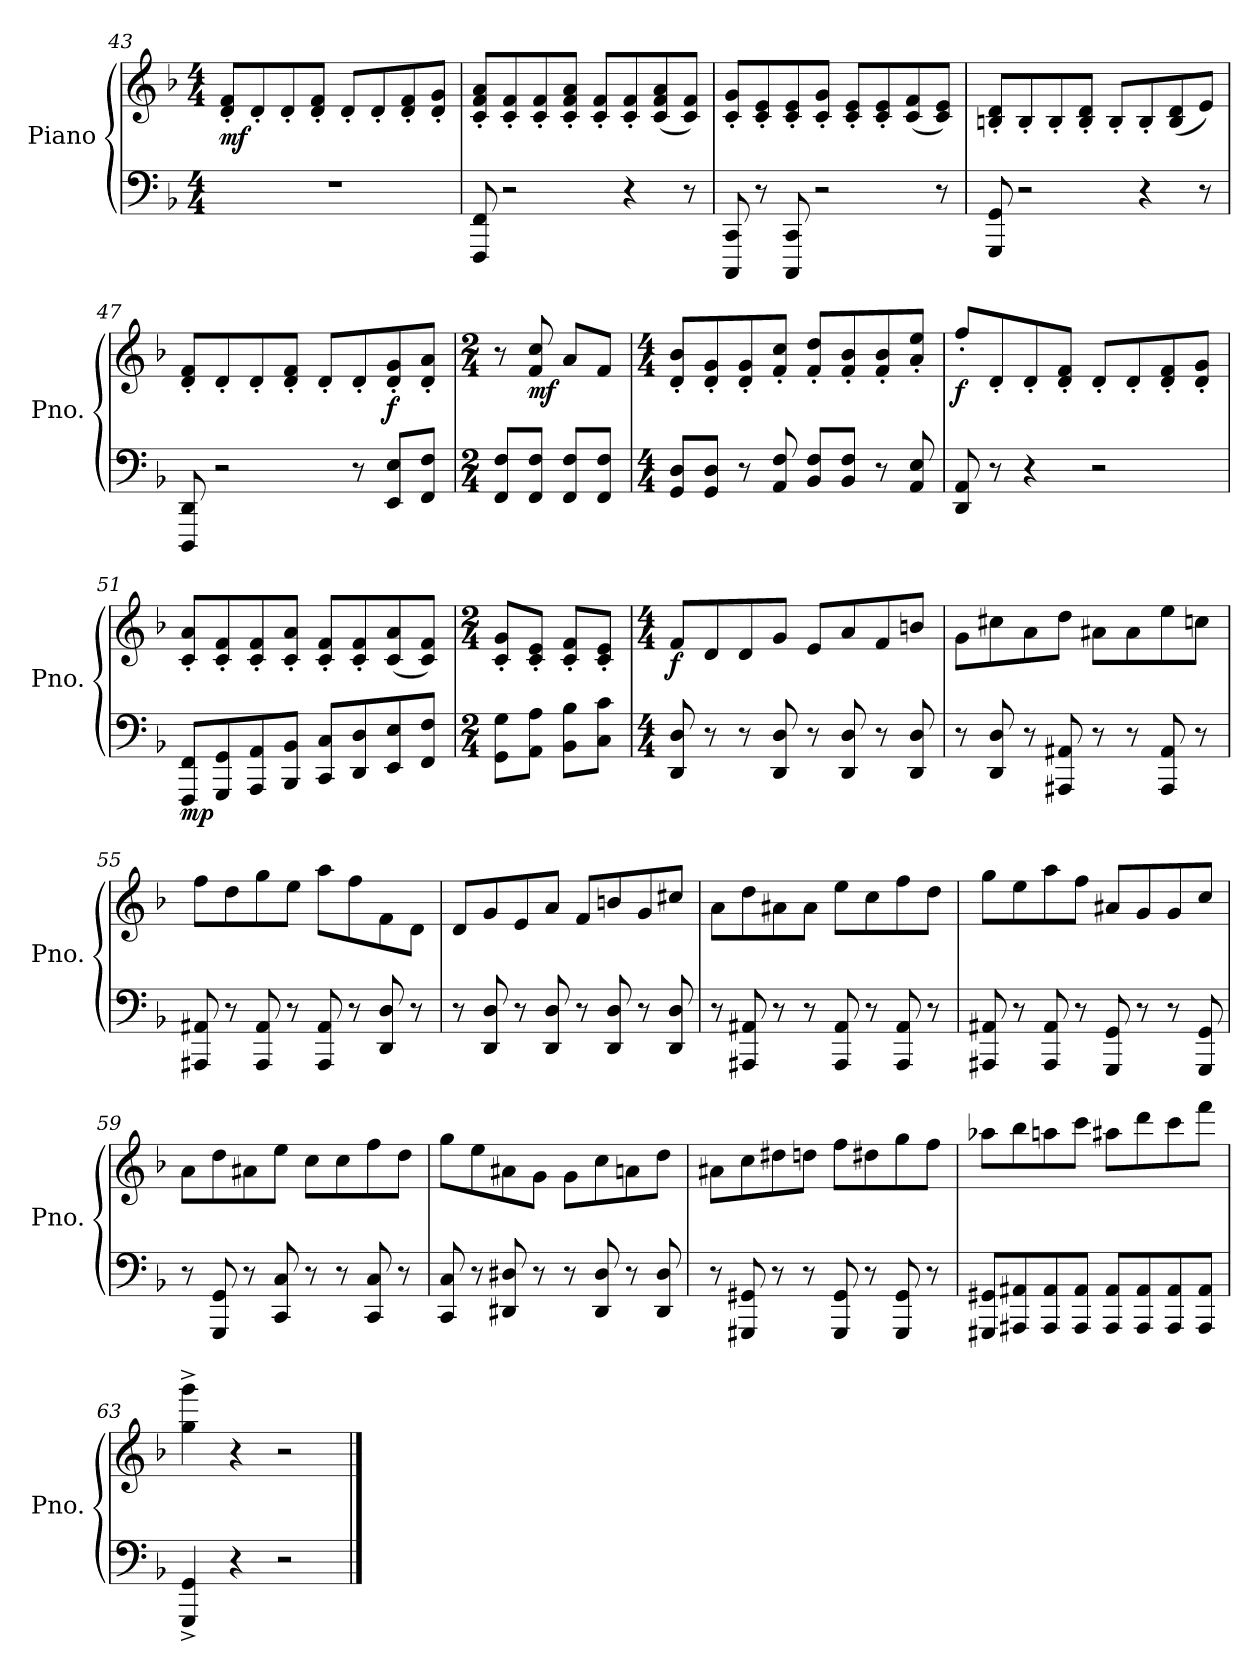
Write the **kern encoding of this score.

**kern	**kern	**dynam
*part1	*part1	*part1
*staff2	*staff1	*staff1/2
*I"Piano	*	*
*I'Pno.	*	*
*clefF4	*clefG2	*
*k[b-]	*k[b-]	*
*M4/4	*M4/4	*
=43	=43	=43
!	!	!LO:DY:b
1r	8d/' 8f/'L	mf
.	8d'/	.
.	8d'/	.
.	8d/' 8f/'J	.
.	8d'/L	.
.	8d'/	.
.	8d/' 8f/'	.
.	8d/' 8g/'J	.
!!LO:PB:g=z
=44	=44	=44
8FFF/ 8FF/	8c/' 8f/' 8a/'L	.
2r	8c/' 8f/'	.
.	8c/' 8f/'	.
.	8c/' 8f/' 8a/'J	.
.	8c/' 8f/'L	.
4r	8c/' 8f/'	.
.	(>8c/ 8f/ 8a/	.
8r	8c/ 8f/J)	.
=45	=45	=45
8CCC/ 8CC/	8c/' 8g/'L	.
8r	8c/' 8e/'	.
8CCC/ 8CC/	8c/' 8e/'	.
2r	8c/' 8g/'J	.
.	8c/' 8e/'L	.
.	8c/' 8e/'	.
.	(>8c/ 8f/	.
8r	8c/ 8e/J)	.
=46	=46	=46
8GGG/ 8GG/	8Bn/' 8d/'L	.
2r	8B'/	.
.	8B'/	.
.	8B/' 8d/'J	.
.	8B'/L	.
4r	8B'/	.
.	(>8B/ 8d/	.
8r	8e/J)	.
=47	=47	=47
8DDD/ 8DD/	8d/' 8f/'L	.
2r	8d'/	.
.	8d'/	.
.	8d/' 8f/'J	.
.	8d'/L	.
8r	8d'/	.
!	!	!LO:DY:b
8EE/ 8E/L	8d/' 8g/'	f
8FF/ 8F/J	8d/' 8a/'J	.
!!LO:LB:g=z
=48	=48	=48
*M2/4	*M2/4	*
8FF/ 8F/L	8r	.
!	!	!LO:DY:b
8FF/ 8F/J	8f/ 8cc/	mf
8FF/ 8F/L	8a/L	.
8FF/ 8F/J	8f/J	.
=49	=49	=49
*M4/4	*M4/4	*
8GG/ 8D/L	8d/' 8b-/'L	.
8GG/ 8D/J	8d/' 8g/'	.
8r	8d/' 8g/'	.
8AA/ 8F/	8f/' 8cc/'J	.
8BB-/ 8F/L	8f/' 8dd/'L	.
8BB-/ 8F/J	8f/' 8b-/'	.
8r	8f/' 8b-/'	.
8AA/ 8E/	8a/' 8ee/'J	.
=50	=50	=50
!	!	!LO:DY:b
8DD/ 8AA/	8ff'/L	f
8r	8d'/	.
4r	8d'/	.
.	8d/' 8f/'J	.
2r	8d'/L	.
.	8d'/	.
.	8d/' 8f/'	.
.	8d/' 8g/'J	.
=51	=51	=51
!	!	!LO:DY:b=2
8FFF/ 8FF/L	8c/' 8a/'L	mp
8GGG/ 8GG/	8c/' 8f/'	.
8AAA/ 8AA/	8c/' 8f/'	.
8BBB-/ 8BB-/J	8c/' 8a/'J	.
8CC/ 8C/L	8c/' 8f/'L	.
8DD/ 8D/	8c/' 8f/'	.
8EE/ 8E/	(>8c/ 8a/	.
8FF/ 8F/J	8c/ 8f/J)	.
=52	=52	=52
*M2/4	*M2/4	*
8GG\ 8G\L	8c/' 8g/'L	.
8AA\ 8A\J	8c/' 8e/'J	.
8BB-\ 8B-\L	8c/' 8f/'L	.
8C\ 8c\J	8c/' 8e/'J	.
!!LO:LB:g=z
=53	=53	=53
*M4/4	*M4/4	*
!	!	!LO:DY:b
8DD/ 8D/	8f/L	f
8r	8d/	.
8r	8d/	.
8DD/ 8D/	8g/J	.
8r	8e/L	.
8DD/ 8D/	8a/	.
8r	8f/	.
8DD/ 8D/	8bn/J	.
=54	=54	=54
8r	8g\L	.
8DD/ 8D/	8cc#X\	.
8r	8a\	.
8AAA#X/ 8AA#X/	8dd\J	.
8r	8a#X\L	.
8r	8a#\	.
8AAA#/ 8AA#/	8ee\	.
8r	8ccn\J	.
=55	=55	=55
8AAA#X/ 8AA#X/	8ff\L	.
8r	8dd\	.
8AAA#/ 8AA#/	8gg\	.
8r	8ee\J	.
8AAA#/ 8AA#/	8aa\L	.
8r	8ff\	.
8DD/ 8D/	8f\	.
8r	8d\J	.
=56	=56	=56
8r	8d/L	.
8DD/ 8D/	8g/	.
8r	8e/	.
8DD/ 8D/	8a/J	.
8r	8f/L	.
8DD/ 8D/	8bn/	.
8r	8g/	.
8DD/ 8D/	8cc#X/J	.
!!LO:LB:g=z
=57	=57	=57
8r	8a\L	.
8AAA#X/ 8AA#X/	8dd\	.
8r	8a#X\	.
8r	8a#\J	.
8AAA#/ 8AA#/	8ee\L	.
8r	8cc\	.
8AAA#/ 8AA#/	8ff\	.
8r	8dd\J	.
=58	=58	=58
8AAA#X/ 8AA#X/	8gg\L	.
8r	8ee\	.
8AAA#/ 8AA#/	8aa\	.
8r	8ff\J	.
8GGG/ 8GG/	8a#X/L	.
8r	8g/	.
8r	8g/	.
8GGG/ 8GG/	8cc/J	.
=59	=59	=59
8r	8a\L	.
8GGG/ 8GG/	8dd\	.
8r	8a#X\	.
8CC/ 8C/	8ee\J	.
8r	8cc\L	.
8r	8cc\	.
8CC/ 8C/	8ff\	.
8r	8dd\J	.
=60	=60	=60
8CC/ 8C/	8gg\L	.
8r	8ee\	.
8DD#X/ 8D#X/	8a#X\	.
8r	8g\J	.
8r	8g\L	.
8DD#/ 8D#/	8cc\	.
8r	8an\	.
8DD#/ 8D#/	8dd\J	.
!!LO:LB:g=z
=61	=61	=61
8r	8a#X\L	.
8GGG#X/ 8GG#X/	8cc\	.
8r	8dd#X\	.
8r	8ddn\J	.
8GGG#/ 8GG#/	8ff\L	.
8r	8dd#X\	.
8GGG#/ 8GG#/	8gg\	.
8r	8ff\J	.
=62	=62	=62
8GGG#X/ 8GG#X/L	8aa-X\L	.
8AAA#X/ 8AA#X/	8bb-\	.
8AAA#/ 8AA#/	8aan\	.
8AAA#/ 8AA#/J	8ccc\J	.
8AAA#/ 8AA#/L	8aa#X\L	.
8AAA#/ 8AA#/	8ddd\	.
8AAA#/ 8AA#/	8ccc\	.
8AAA#/ 8AA#/J	8fff\J	.
=63	=63	=63
4GGG/^ 4GG/^	4gg\^ 4ggg\^	.
4r	4r	.
2r	2r	.
==	==	==
*-	*-	*-
